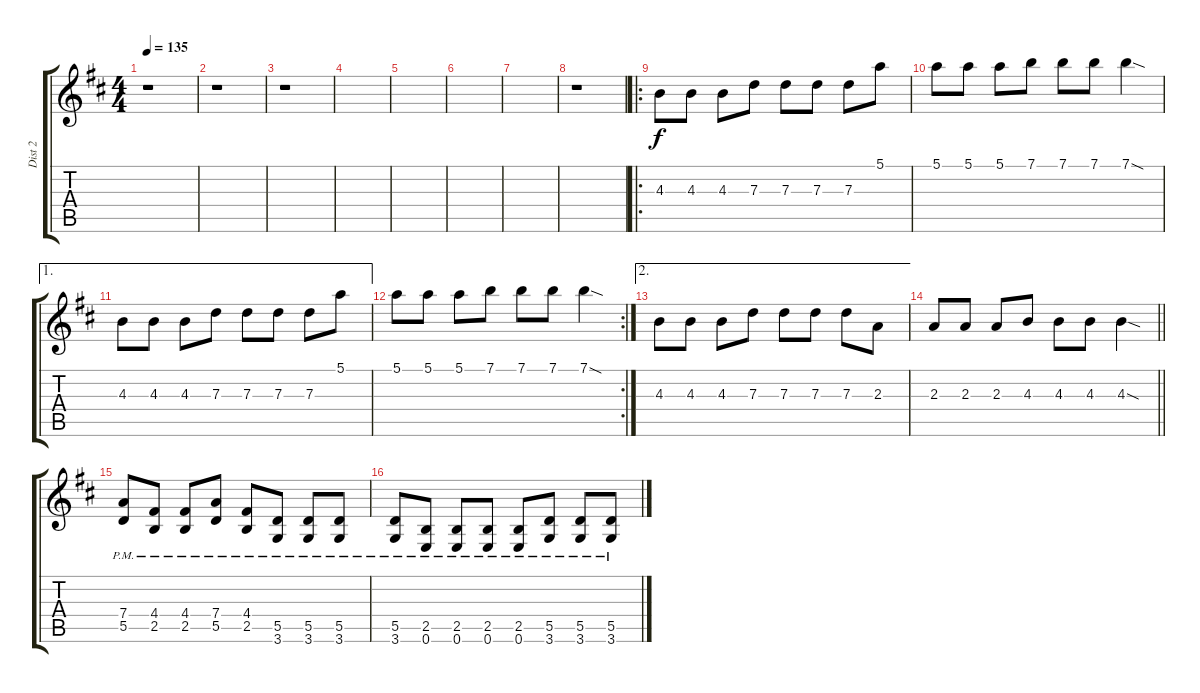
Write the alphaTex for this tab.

\track ("Dist 2" "Dist 2") {instrument distortionguitar}
\staff {score tabs}
\tuning (E4 B3 G3 D3 A2 E2) {hide}
\ts (4 4)
\tempo 135
\clef g2
\ks d
r.1{dy f instrument distortionguitar} |
r.1 |
r.1 |
|
|
|
|
r.1 |
\ro
4.3.8 4.3.8 4.3.8 7.3.8 7.3.8 7.3.8 7.3.8 5.1.8 |
5.1.8 5.1.8 5.1.8 7.1.8 7.1.8 7.1.8 7.1{sod}.4 |
\ae 1
4.3.8 4.3.8 4.3.8 7.3.8 7.3.8 7.3.8 7.3.8 5.1.8 |
\rc 2
5.1.8 5.1.8 5.1.8 7.1.8 7.1.8 7.1.8 7.1{sod}.4 |
\ae 2
4.3.8 4.3.8 4.3.8 7.3.8 7.3.8 7.3.8 7.3.8 2.3.8 |
\barLineRight lightlight
2.3.8 2.3.8 2.3.8 4.3.8 4.3.8 4.3.8 4.3{sod}.4 |
(7.4{pm} 5.5{pm}).8 (4.4{pm} 2.5{pm}).8 (4.4{pm} 2.5{pm}).8 (7.4{pm} 5.5{pm}).8 (4.4{pm} 2.5{pm}).8 (5.5{pm} 3.6{pm}).8 (5.5{pm} 3.6{pm}).8 (5.5{pm} 3.6{pm}).8 |
(5.5{pm} 3.6{pm}).8 (2.5{pm} 0.6{pm}).8 (2.5{pm} 0.6{pm}).8 (2.5{pm} 0.6{pm}).8 (2.5{pm} 0.6{pm}).8 (5.5{pm} 3.6{pm}).8 (5.5{pm} 3.6{pm}).8 (5.5{pm} 3.6{pm}).8
